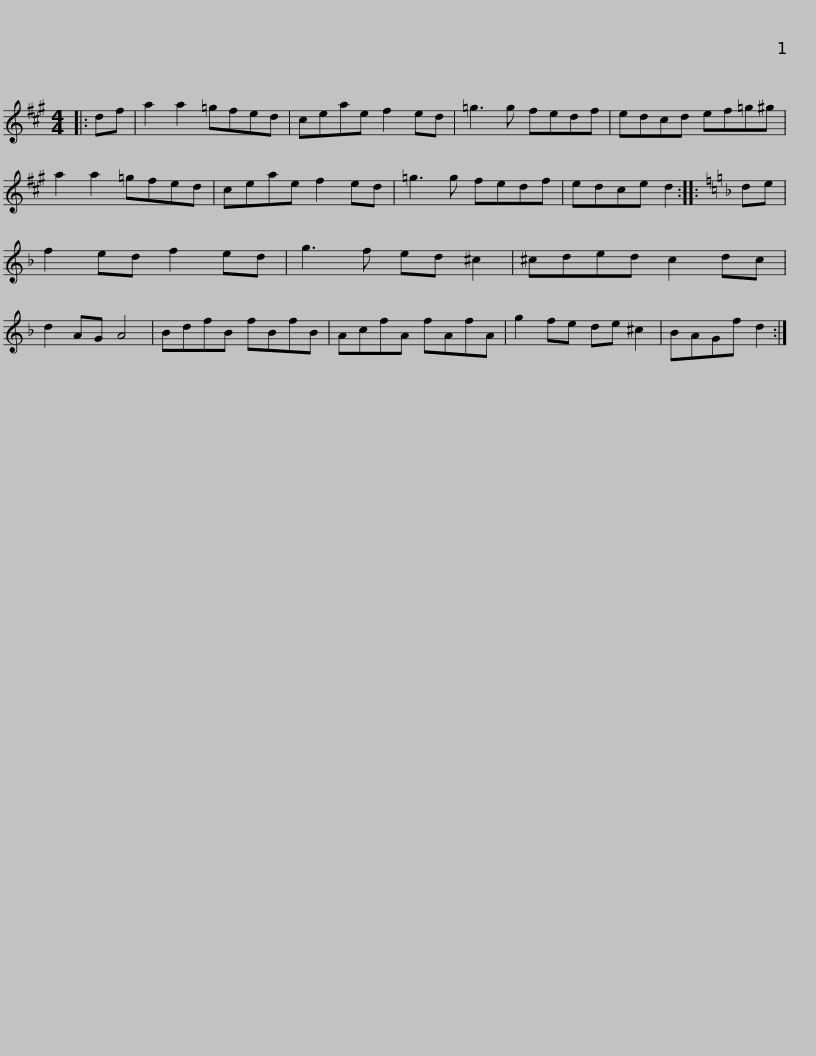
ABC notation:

X:1
L:1/8
M:4/4
I:linebreak $
K:A
V:1 treble
V:1
|: df | a2 a2 =gfed | ceae f2 ed | =g3 g fedf | edcd ef=g^g | %5
 a2 a2 =gfed |$ ceae f2 ed | =g3 g fedf | edce d2 ::[K:F] de | %10
 f2 ed f2 ed | g3 f ed ^c2 | ^cded c2 dc |$ d2 AG A4 | BdfB fBfB | %15
 AcfA fAfA | g2 fe de ^c2 | BAGf d2 :| %18
